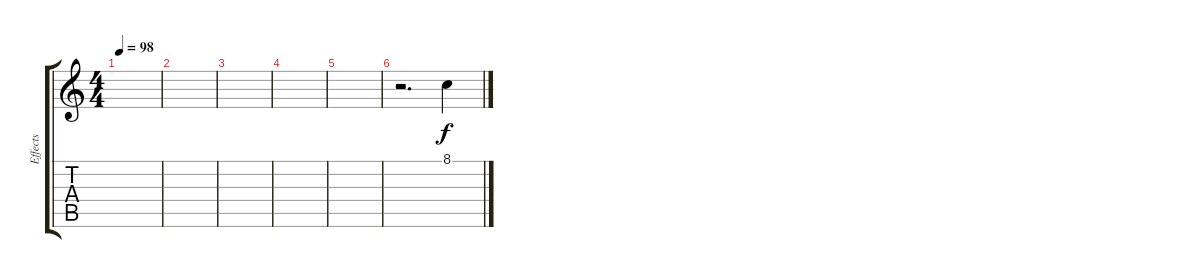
\track ("Effects" "Effects") {instrument reversecymbal}
\staff {score tabs}
\tuning (E4 B3 G3 D3 A2 E2) {hide}
\ts (4 4)
\tempo 98
\clef g2
\ks c
|
|
|
|
|
r.2{d} 8.1.4
